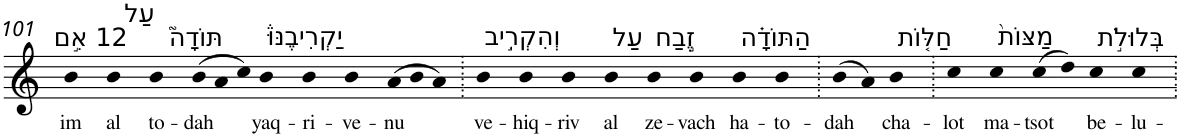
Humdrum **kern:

**kern	**text
*part1	*part1
*staff1	*staff1
*I"Piano	*
*I'Pno	*
!!LO:PB:g=z
*clefG2	*
*k[]	*
=101	=101
!LO:TX:a:t=12 אִ֣ם	!
!	!LO:LY:b
4b	im
!LO:TX:a:t=עַל	!
!	!LO:LY:b
4b	al
!LO:TX:a:t=תּוֹדָה֮	!
!	!LO:LY:b
4b	to-
*Xtuplet	*
!	!LO:LY:b
(>12b	-dah
12a	.
12cc)	.
!LO:TX:a:t=יַקְרִיבֶנּוּ֒	!
!	!LO:LY:b
4b	yaq-
!	!LO:LY:b
4b	-ri-
!	!LO:LY:b
4b	-ve-
!	!LO:LY:b
(>12a	-nu
12b	.
12a)	.
=102.	=102.
!LO:TX:a:t=וְהִקְרִ֣יב	!
!	!LO:LY:b
4b	ve-
!	!LO:LY:b
4b	-hiq-
!	!LO:LY:b
4b	-riv
!LO:TX:a:t=עַל	!
!	!LO:LY:b
4b	al
!LO:TX:a:t=זֶ֣בַח	!
!	!LO:LY:b
4b	ze-
!	!LO:LY:b
4b	-vach
!LO:TX:a:t=הַתּוֹדָ֗ה	!
!	!LO:LY:b
4b	ha-
!	!LO:LY:b
4b	-to-
=103.	=103.
!	!LO:LY:b
(>8b	-dah
8a)	.
!LO:TX:a:t=חַלּ֤וֹת	!
!	!LO:LY:b
4b	cha-
=104.	=104.
!	!LO:LY:b
4cc	-lot
!LO:TX:a:t=מַצּוֹת֙	!
!	!LO:LY:b
4cc	ma-
!	!LO:LY:b
(>8cc	-tsot
8dd)	.
!LO:TX:a:t=בְּלוּלֹ֣ת	!
!	!LO:LY:b
4cc	be-
!	!LO:LY:b
4cc	-lu-
=.	=.
*-	*-
